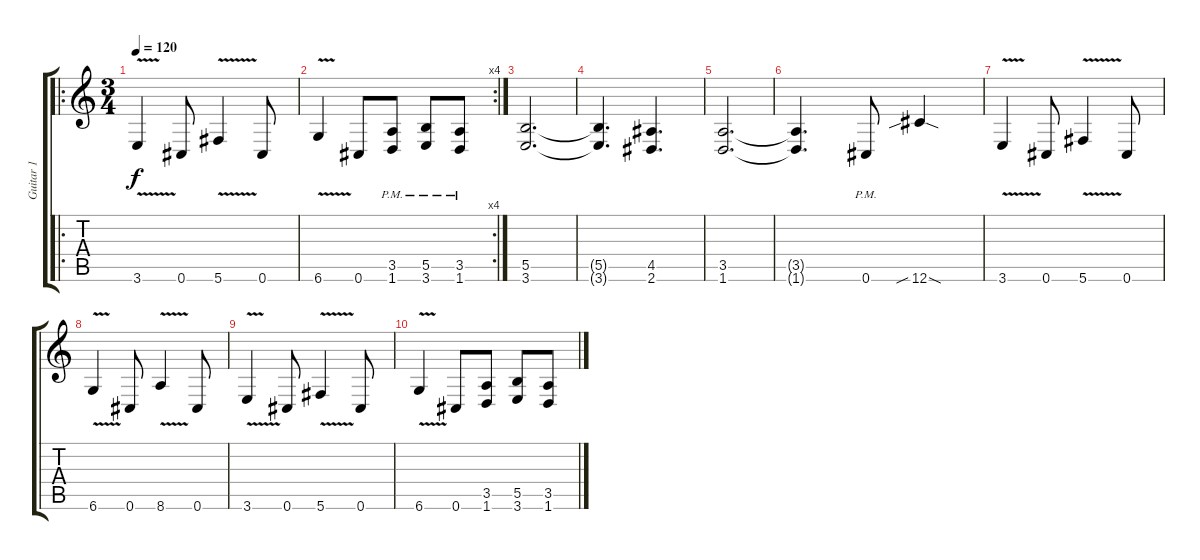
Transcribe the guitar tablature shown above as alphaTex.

\track ("Guitar 1" "Guitar 1") {instrument distortionguitar}
\staff {score tabs}
\tuning (Db4 Ab3 E3 B2 Gb2 Db2) {hide}
\ro
\ts (3 4)
\tempo 120
\clef g2
\ks c
3.6{v}.4{dy f} 0.6.8 5.6{v}.4 0.6.8 |
\rc 4
6.6{v}.4 0.6.8 (3.5{pm} 1.6{pm}).8 (5.5{pm} 3.6{pm}).8 (3.5{pm} 1.6{pm}).8 |
(5.5 3.6).2{d} |
(5.5{t} 3.6{t}).4{d} (4.5 2.6).4{d} |
(3.5 1.6).2{d} |
(3.5{t} 1.6{t}).4{d} 0.6{pm}.8 12.6{sib sod}.4 |
3.6{v}.4 0.6.8 5.6{v}.4 0.6.8 |
6.6{v}.4 0.6.8 8.6{v}.4 0.6.8 |
3.6{v}.4 0.6.8 5.6{v}.4 0.6.8 |
6.6{v}.4 0.6.8 (3.5 1.6).8 (5.5 3.6).8 (3.5 1.6).8
